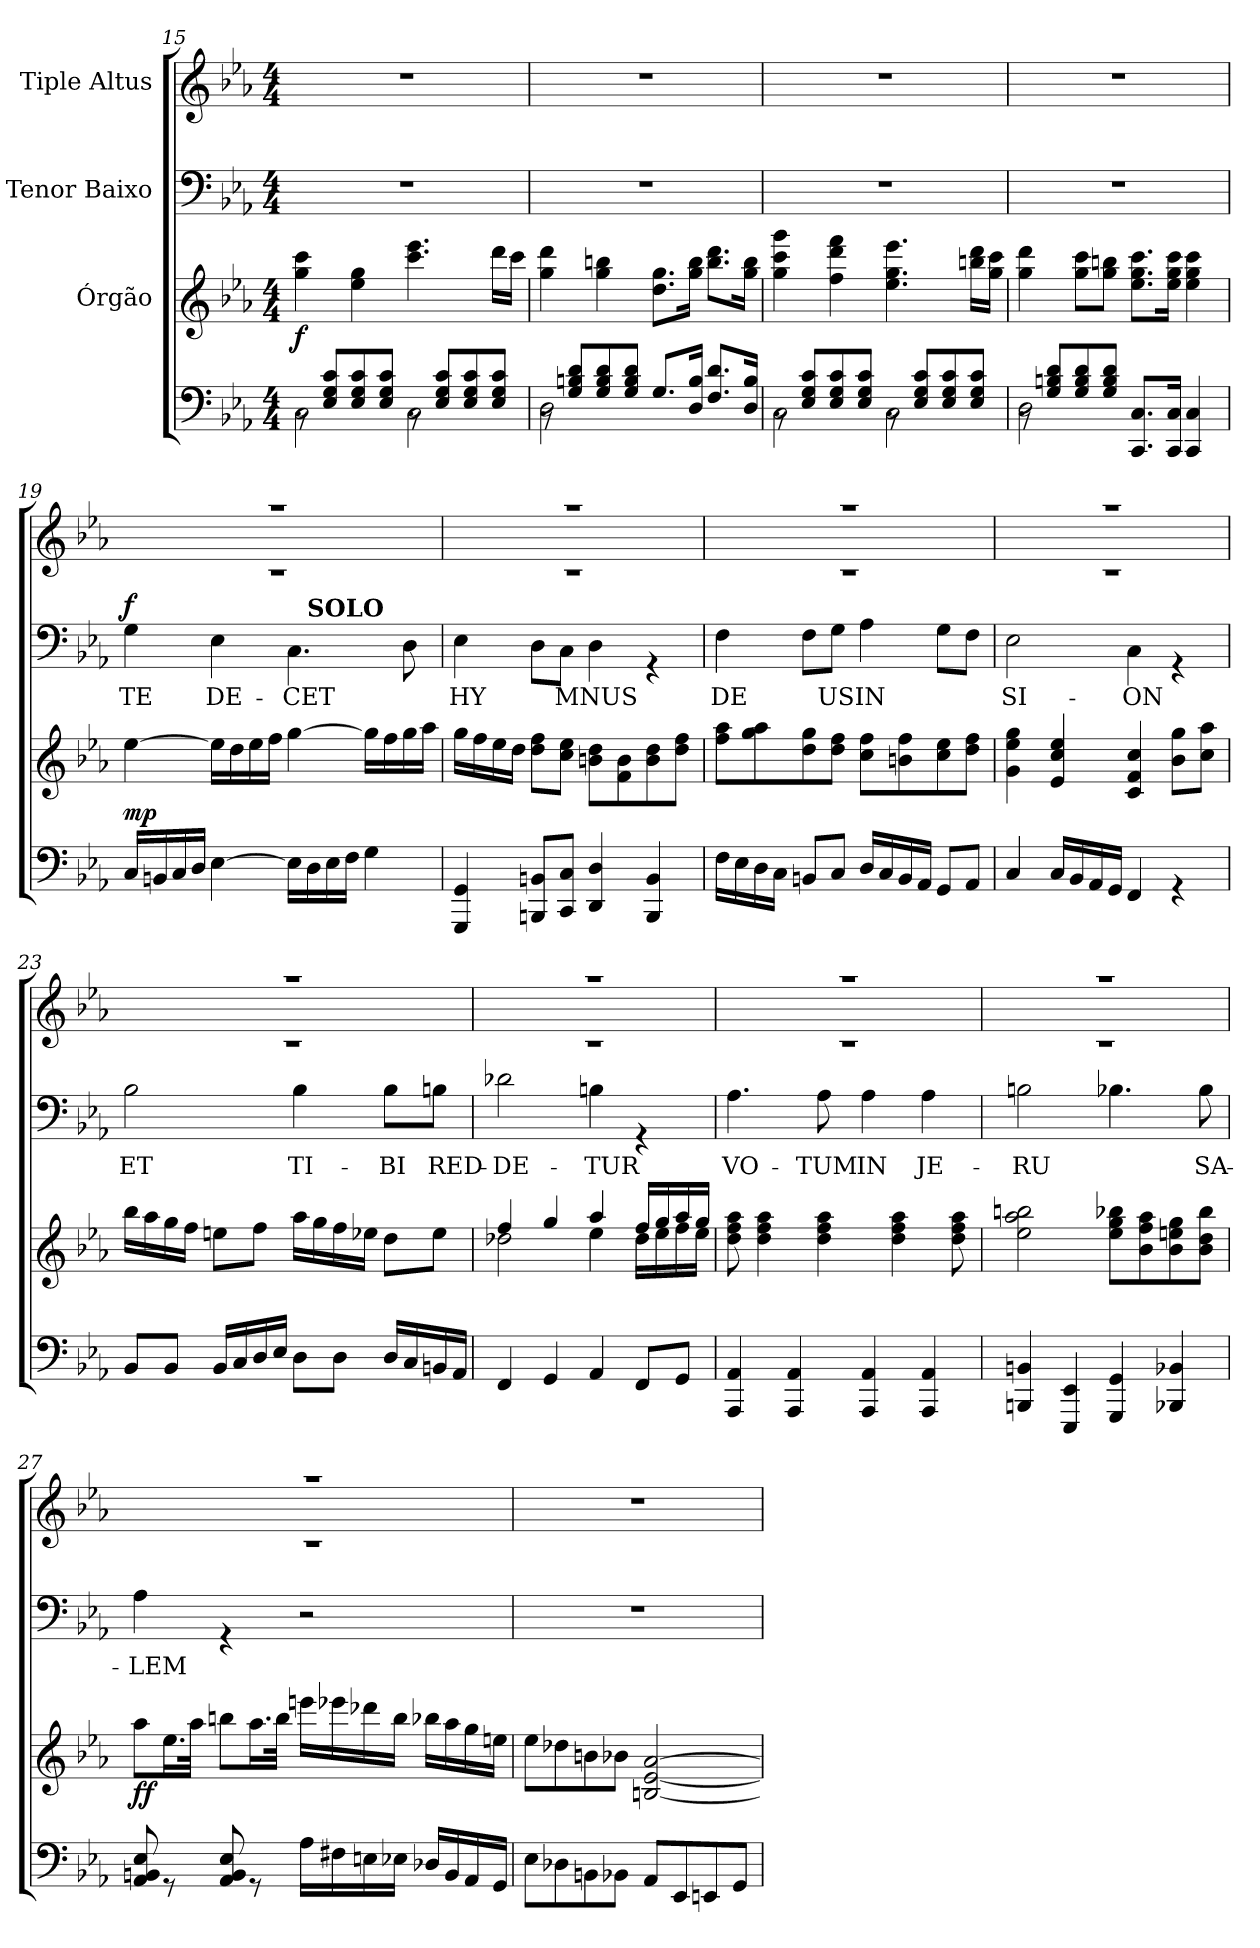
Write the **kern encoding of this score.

**kern	**dynam	**kern	**dynam	**kern	**text	**dynam	**kern
*part4	*part4	*part3	*part3	*part2	*part2	*part2	*part1
*staff4	*staff4	*staff3	*staff3	*staff2	*staff2	*staff2	*staff1
*	*	*I"Órgão	*	*I"Tenor Baixo	*	*	*I"Tiple Altus
*clefF4	*	*clefG2	*	*clefF4	*	*	*clefG2
*k[b-e-a-]	*	*k[b-e-a-]	*	*k[b-e-a-]	*	*	*k[b-e-a-]
*E-:	*	*E-:	*	*E-:	*	*	*E-:
*M4/4	*	*M4/4	*	*M4/4	*	*	*M4/4
=15	=15	=15	=15	=15	=15	=15	=15
*^	*	*	*	*	*	*	*
!	!	!	!	!LO:DY:b	!	!	!	!
2C\	8rBB	.	4gg\ 4ccc\	f	1r	.	.	1r
.	8E-/ 8G/ 8c/L	.	.	.	.	.	.	.
.	8E-/ 8G/ 8c/	.	4ee-\ 4gg\	.	.	.	.	.
.	8E-/ 8G/ 8c/J	.	.	.	.	.	.	.
2C\	8rBB	.	4.ccc\ 4.eee-\	.	.	.	.	.
.	8E-/ 8G/ 8c/L	.	.	.	.	.	.	.
.	8E-/ 8G/ 8c/	.	.	.	.	.	.	.
.	8E-/ 8G/ 8c/J	.	16ddd\LL	.	.	.	.	.
.	.	.	16ccc\JJ	.	.	.	.	.
=16	=16	=16	=16	=16	=16	=16	=16	=16
2D\	8rBB	.	4gg\ 4ddd\	.	1r	.	.	1r
.	8G/ 8Bn/ 8d/L	.	.	.	.	.	.	.
.	8G/ 8B/ 8d/	.	4gg\ 4bbn\	.	.	.	.	.
.	8G/ 8B/ 8d/J	.	.	.	.	.	.	.
2ryy	8.G/L	.	8.dd\ 8.gg\L	.	.	.	.	.
.	16D/ 16B/Jk	.	16gg\ 16bb\Jk	.	.	.	.	.
.	8.F/ 8.d/L	.	8.bb\ 8.ddd\L	.	.	.	.	.
.	16D/ 16B/Jk	.	16gg\ 16bb\Jk	.	.	.	.	.
=17	=17	=17	=17	=17	=17	=17	=17	=17
2C\	8rBB	.	4gg\ 4ccc\ 4ggg\	.	1r	.	.	1r
.	8E-/ 8G/ 8c/L	.	.	.	.	.	.	.
.	8E-/ 8G/ 8c/	.	4ff\ 4ddd\ 4fff\	.	.	.	.	.
.	8E-/ 8G/ 8c/J	.	.	.	.	.	.	.
2C\	8rBB	.	4.ee-\ 4.gg\ 4.eee-\	.	.	.	.	.
.	8E-/ 8G/ 8c/L	.	.	.	.	.	.	.
.	8E-/ 8G/ 8c/	.	.	.	.	.	.	.
.	8E-/ 8G/ 8c/J	.	16bbn\ 16ddd\LL	.	.	.	.	.
.	.	.	16gg\ 16ccc\JJ	.	.	.	.	.
!!LO:PB:g=z
=18	=18	=18	=18	=18	=18	=18	=18	=18
2D\	8rBB	.	4gg\ 4ddd\	.	1r	.	.	1r
.	8G/ 8Bn/ 8d/L	.	.	.	.	.	.	.
.	8G/ 8B/ 8d/	.	8gg\ 8ccc\L	.	.	.	.	.
.	8G/ 8B/ 8d/J	.	8gg\ 8bbn\J	.	.	.	.	.
2ryy	8.CC/ 8.C/L	.	8.ee-\ 8.gg\ 8.ccc\L	.	.	.	.	.
.	16CC/ 16C/Jk	.	16ee-\ 16gg\ 16ccc\Jk	.	.	.	.	.
.	4CC/ 4C/	.	4ee-\ 4gg\ 4ccc\	.	.	.	.	.
=19	=19	=19	=19	=19	=19	=19	=19	=19
!	!	!LO:DY:a	!	!	!	!LO:LY:b	!LO:DY:b	!
*v	*v	*	*	*	*^	*	*	*^
16C/LL	mp	[>4ee-\	.	4G\	2ryy	TE	f	1raa	1rc
16BBn/	.	.	.	.	.	.	.	.	.
16C/	.	.	.	.	.	.	.	.	.
16D/JJ	.	.	.	.	.	.	.	.	.
!	!	!	!	!	!	!LO:LY:b	!	!	!
[>4E-\	.	16ee-\LL]	.	4E-\	.	DE-	.	.	.
.	.	16dd\	.	.	.	.	.	.	.
.	.	16ee-\	.	.	.	.	.	.	.
.	.	16ff\JJ	.	.	.	.	.	.	.
!	!	!	!	!	!	!LO:LY:b	!	!	!
16E-\LL]	.	[>4gg\	.	4.C\	16ryy	-CET	.	.	.
!	!	!	!	!	!LO:TX:a:B:t=SOLO	!	!	!	!
16D\	.	.	.	.	4..ryy	.	.	.	.
16E-\	.	.	.	.	.	.	.	.	.
16F\JJ	.	.	.	.	.	.	.	.	.
4G\	.	16gg\LL]	.	.	.	.	.	.	.
.	.	16ff\	.	.	.	.	.	.	.
.	.	16gg\	.	8D\	.	.	.	.	.
.	.	16aa-\JJ	.	.	.	.	.	.	.
=20	=20	=20	=20	=20	=20	=20	=20	=20	=20
!	!	!	!	!	!	!LO:LY:b	!	!	!
*	*	*	*	*v	*v	*	*	*	*
4GGG/ 4GG/	.	16gg\LL	.	4E-\	HY	.	1raa	1rc
.	.	16ff\	.	.	.	.	.	.
.	.	16ee-\	.	.	.	.	.	.
.	.	16dd\JJ	.	.	.	.	.	.
8BBBn/ 8BBn/L	.	8dd\ 8ff\L	.	8D\L	.	.	.	.
!	!	!	!	!	!LO:LY:b	!	!	!
8CC/ 8C/J	.	8cc\ 8ee-\J	.	8C\J	MNUS	.	.	.
4DD/ 4D/	.	8bn\ 8dd\L	.	4D\	.	.	.	.
.	.	8f\ 8b\	.	.	.	.	.	.
4BBB/ 4BB/	.	8b\ 8dd\	.	4rGG	.	.	.	.
.	.	8dd\ 8ff\J	.	.	.	.	.	.
=21	=21	=21	=21	=21	=21	=21	=21	=21
!	!	!	!	!	!LO:LY:b	!	!	!
16F\LL	.	8ff\ 8aa-\L	.	4F\	DE	.	1raa	1rc
16E-\	.	.	.	.	.	.	.	.
16D\	.	8gg\ 8aa-\	.	.	.	.	.	.
16C\JJ	.	.	.	.	.	.	.	.
8BBn/L	.	8dd\ 8gg\	.	8F\L	.	.	.	.
!	!	!	!	!	!LO:LY:b	!	!	!
8C/J	.	8dd\ 8ff\J	.	8G\J	US	.	.	.
!	!	!	!	!	!LO:LY:b	!	!	!
16D/LL	.	8cc\ 8ff\L	.	4A-\	IN	.	.	.
16C/	.	.	.	.	.	.	.	.
16BB/	.	8bn\ 8ff\	.	.	.	.	.	.
16AA-/JJ	.	.	.	.	.	.	.	.
8GG/L	.	8cc\ 8ee-\	.	8G\L	.	.	.	.
8AA-/J	.	8dd\ 8ff\J	.	8F\J	.	.	.	.
!!LO:LB:g=z	!!
=22	=22	=22	=22	=22	=22	=22	=22	=22
!	!	!	!	!	!LO:LY:b	!	!	!
4C/	.	4g\ 4ee-\ 4gg\	.	2E-\	SI-	.	1raa	1rc
16C/LL	.	4e-/ 4cc/ 4ee-/	.	.	.	.	.	.
16BB-/	.	.	.	.	.	.	.	.
16AA-/	.	.	.	.	.	.	.	.
16GG/JJ	.	.	.	.	.	.	.	.
!	!	!	!	!	!LO:LY:b	!	!	!
4FF/	.	4c/ 4f/ 4cc/	.	4C\	-ON	.	.	.
4rGG	.	8b-\ 8gg\L	.	4rGG	.	.	.	.
.	.	8cc\ 8aa-\J	.	.	.	.	.	.
=23	=23	=23	=23	=23	=23	=23	=23	=23
!	!	!	!	!	!LO:LY:b	!	!	!
8BB-/L	.	16bb-\LL	.	2B-\	ET	.	1raa	1rc
.	.	16aa-\	.	.	.	.	.	.
8BB-/J	.	16gg\	.	.	.	.	.	.
.	.	16ff\JJ	.	.	.	.	.	.
16BB-/LL	.	8een\L	.	.	.	.	.	.
16C/	.	.	.	.	.	.	.	.
16D/	.	8ff\J	.	.	.	.	.	.
16E-/JJ	.	.	.	.	.	.	.	.
!	!	!	!	!	!LO:LY:b	!	!	!
8D\L	.	16aa-\LL	.	4B-\	TI-	.	.	.
.	.	16gg\	.	.	.	.	.	.
8D\J	.	16ff\	.	.	.	.	.	.
.	.	16ee-X\JJ	.	.	.	.	.	.
!	!	!	!	!	!LO:LY:b	!	!	!
16D/LL	.	8dd\L	.	8B-\L	-BI	.	.	.
16C/	.	.	.	.	.	.	.	.
!	!	!	!	!	!LO:LY:b	!	!	!
16BBn/	.	8ee-\J	.	8Bn\J	RED-	.	.	.
16AA-/JJ	.	.	.	.	.	.	.	.
=24	=24	=24	=24	=24	=24	=24	=24	=24
*	*	*^	*	*	*	*	*	*
!	!	!	!	!	!	!LO:LY:b	!	!	!
4FF/	.	2dd-X\	4ff/	.	2d-X\	-DE-	.	1raa	1rc
4GG/	.	.	4gg/	.	.	.	.	.	.
!	!	!	!	!	!	!LO:LY:b	!	!	!
4AA-/	.	4ee-\	4aa-/	.	4Bn\	-TUR	.	.	.
8FF/L	.	16dd-\LL	16ff/LL	.	4rGG	.	.	.	.
.	.	16ee-\	16gg/	.	.	.	.	.	.
8GG/J	.	16ff\	16aa-/	.	.	.	.	.	.
.	.	16ee-\JJ	16gg/JJ	.	.	.	.	.	.
=25	=25	=25	=25	=25	=25	=25	=25	=25	=25
!	!	!	!	!	!	!LO:LY:b	!	!	!
*	*	*v	*v	*	*	*	*	*	*
4AAA-/ 4AA-/	.	8dd\ 8ff\ 8aa-\	.	4.A-\	VO-	.	1raa	1rc
.	.	4dd\ 4ff\ 4aa-\	.	.	.	.	.	.
4AAA-/ 4AA-/	.	.	.	.	.	.	.	.
!	!	!	!	!	!LO:LY:b	!	!	!
.	.	4dd\ 4ff\ 4aa-\	.	8A-\	-TUM	.	.	.
!	!	!	!	!	!LO:LY:b	!	!	!
4AAA-/ 4AA-/	.	.	.	4A-\	IN	.	.	.
.	.	4dd\ 4ff\ 4aa-\	.	.	.	.	.	.
!	!	!	!	!	!LO:LY:b	!	!	!
4AAA-/ 4AA-/	.	.	.	4A-\	JE-	.	.	.
.	.	8dd\ 8ff\ 8aa-\	.	.	.	.	.	.
=26	=26	=26	=26	=26	=26	=26	=26	=26
!	!	!	!	!	!LO:LY:b	!	!	!
4BBBn/ 4BBn/	.	2ee-\ 2aa-\ 2bbn\	.	2Bn\	-RU	.	1raa	1rc
4EEE-/ 4EE-/	.	.	.	.	.	.	.	.
4GGG/ 4GG/	.	8ee-\ 8gg\ 8bb-X\L	.	4.B-X\	.	.	.	.
.	.	8b-\ 8ff\ 8aa-\	.	.	.	.	.	.
4BBB-X/ 4BB-X/	.	8b-\ 8een\ 8gg\	.	.	.	.	.	.
!	!	!	!	!	!LO:LY:b	!	!	!
.	.	8b-\ 8dd\ 8bb-\J	.	8B-\	SA-	.	.	.
!!LO:LB:g=z	!!
=27	=27	=27	=27	=27	=27	=27	=27	=27
!	!	!	!LO:DY:b	!	!LO:LY:b	!	!	!
8AA-/ 8BBn/ 8E-/	.	8aa-\L	ff	4A-\	-LEM	.	1raa	1rc
8rGG	.	16.ee-\L	.	.	.	.	.	.
.	.	32aa-\JJk	.	.	.	.	.	.
8AA-/ 8BB/ 8E-/	.	8bbn\L	.	4rGG	.	.	.	.
8rGG	.	16.aa-\L	.	.	.	.	.	.
.	.	32bb\JJk	.	.	.	.	.	.
16A-\LL	.	16eeen\LL	.	2r	.	.	.	.
16F#X\	.	16eee-X\	.	.	.	.	.	.
16En\	.	16ddd-X\	.	.	.	.	.	.
16E-X\JJ	.	16bb\JJ	.	.	.	.	.	.
16D-X/LL	.	16bb-X\LL	.	.	.	.	.	.
16BB/	.	16aa-\	.	.	.	.	.	.
16AA-/	.	16gg\	.	.	.	.	.	.
16GG/JJ	.	16een\JJ	.	.	.	.	.	.
*	*	*	*	*	*	*	*v	*v
=28	=28	=28	=28	=28	=28	=28	=28
8E-\L	.	8ee-\L	.	1r	.	.	1r
8D-X\	.	8dd-X\	.	.	.	.	.
8BBn\	.	8bn\	.	.	.	.	.
8BB-X\J	.	8b-X\J	.	.	.	.	.
8AA-/L	.	[<2Bn/ [<2e-/ [<2a-/	.	.	.	.	.
8EE-/	.	.	.	.	.	.	.
8EEn/	.	.	.	.	.	.	.
8GG/J	.	.	.	.	.	.	.
=	=	=	=	=	=	=	=
*-	*-	*-	*-	*-	*-	*-	*-
